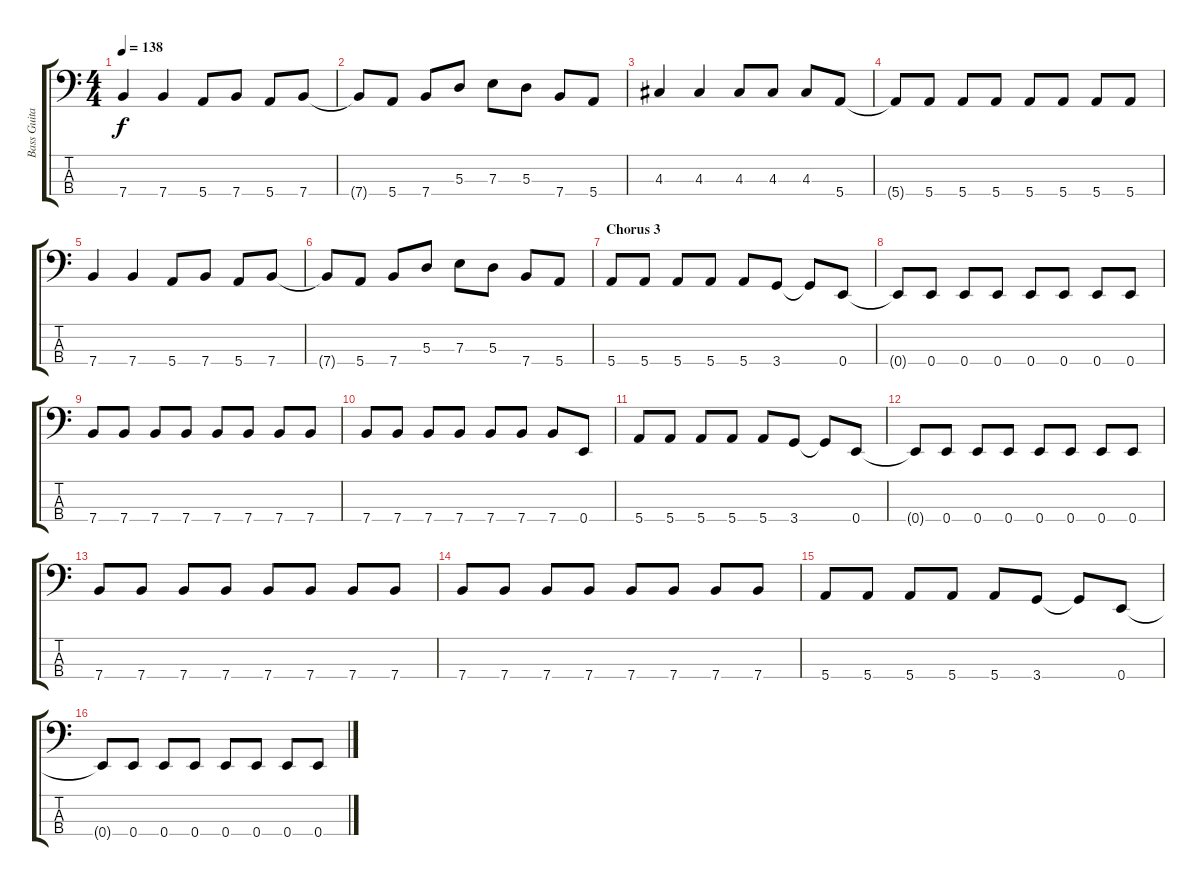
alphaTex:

\track ("Bass Guitar" "Bass Guita") {instrument electricbasspick}
\staff {score tabs}
\tuning (G2 D2 A1 E1) {hide}
\ts (4 4)
\tempo 138
\clef f4
\ks c
7.4.4{dy f} 7.4.4 5.4.8 7.4.8 5.4.8 7.4.8 |
7.4{t}.8 5.4.8 7.4.8 5.3.8 7.3.8 5.3.8 7.4.8 5.4.8 |
4.3.4 4.3.4 4.3.8 4.3.8 4.3.8 5.4.8 |
5.4{t}.8 5.4.8 5.4.8 5.4.8 5.4.8 5.4.8 5.4.8 5.4.8 |
7.4.4 7.4.4 5.4.8 7.4.8 5.4.8 7.4.8 |
7.4{t}.8 5.4.8 7.4.8 5.3.8 7.3.8 5.3.8 7.4.8 5.4.8 |
\section ("" "Chorus 3")
5.4.8 5.4.8 5.4.8 5.4.8 5.4.8 3.4.8 3.4{t}.8 0.4.8 |
0.4{t}.8 0.4.8 0.4.8 0.4.8 0.4.8 0.4.8 0.4.8 0.4.8 |
7.4.8 7.4.8 7.4.8 7.4.8 7.4.8 7.4.8 7.4.8 7.4.8 |
7.4.8 7.4.8 7.4.8 7.4.8 7.4.8 7.4.8 7.4.8 0.4.8 |
5.4.8 5.4.8 5.4.8 5.4.8 5.4.8 3.4.8 3.4{t}.8 0.4.8 |
0.4{t}.8 0.4.8 0.4.8 0.4.8 0.4.8 0.4.8 0.4.8 0.4.8 |
7.4.8 7.4.8 7.4.8 7.4.8 7.4.8 7.4.8 7.4.8 7.4.8 |
7.4.8 7.4.8 7.4.8 7.4.8 7.4.8 7.4.8 7.4.8 7.4.8 |
5.4.8 5.4.8 5.4.8 5.4.8 5.4.8 3.4.8 3.4{t}.8 0.4.8 |
0.4{t}.8 0.4.8 0.4.8 0.4.8 0.4.8 0.4.8 0.4.8 0.4.8
